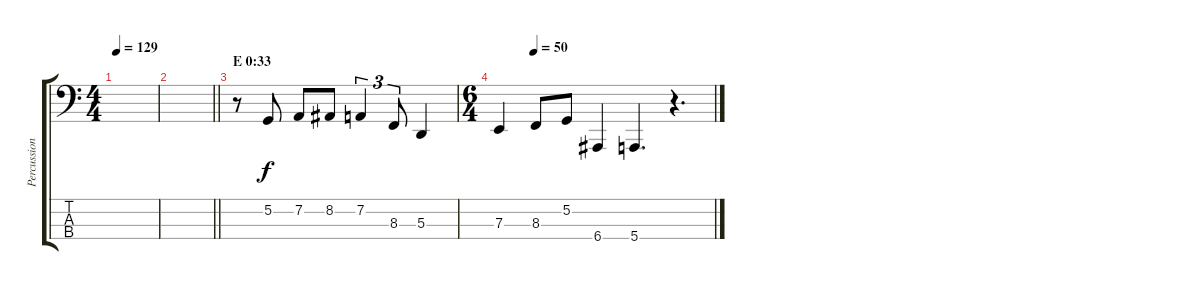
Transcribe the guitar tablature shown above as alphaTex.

\track ("Percussion" "Percussion") {instrument timpani}
\staff {score tabs}
\tuning (G2 D2 A1 E1) {hide}
\ts (4 4)
\tempo 129
\clef f4
\ks c
|
\barLineRight lightlight
|
\section ("" "E 0:33")
r.8 5.2.8 7.2.8 8.2.8 7.2.4{tu (3 2)} 8.3.8{tu (3 2)} 5.3.4 |
\ts (6 4)
\tempo (50 0.16666666666666666)
7.3.4 8.3.8 5.2.8 6.4.4 5.4.4{d} r.4{d}
